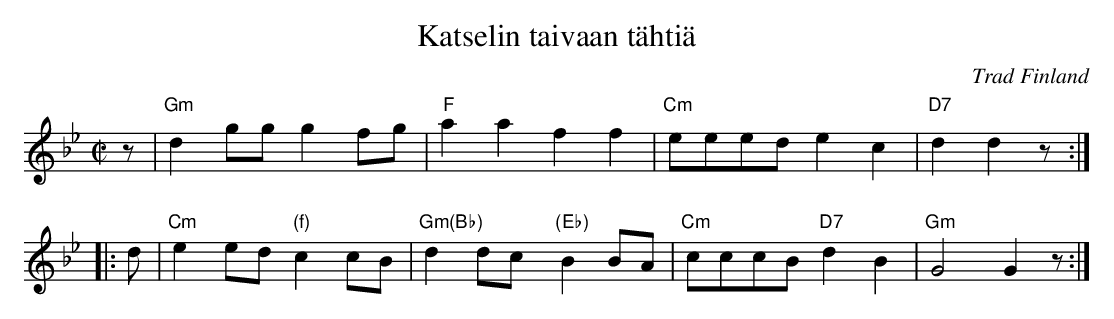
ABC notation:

X:1
T: Katselin taivaan t\"ahti\"a
O: Trad Finland
M: C|
L: 1/8
K: Gm
z \
| "Gm"d2gg g2fg \
| "F"a2a2 f2f2 \
| "Cm"eeed e2c2 \
| "D7"d2 d2z :|
|: d \
| "Cm"e2ed "(f)"c2cB \
| "Gm(Bb)"d2dc y "(Eb)"B2BA \
| "Cm"cccB "D7"d2B2 \
| "Gm"G4 G2z :|
